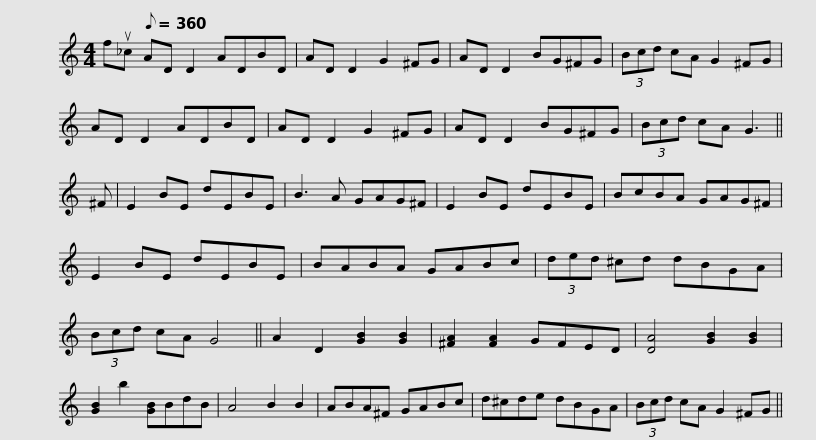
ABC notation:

X:1
L:1/8
M:4/4
I:linebreak $
K:C
V:1 treble
V:1
 fu_c[Q:1/8=360] AD D2 ADBD | AD D2 G2 ^FG | AD D2 BG^FG | (3Bcd cA G2 ^FG | AD D2 ADBD | %5
 AD D2 G2 ^FG |$ AD D2 BG^FG | (3Bcd cA G3 || ^F | E2 BE dEBE | %10
 B3 A GAG^F | E2 BE dEBE | BcBA GAG^F |$ E2 BE dEBE | BABA GABc | %15
 (3ded ^cd dBGA | (3Bcd cA G4 || A2 D2 [GB]2 [GB]2 | [^FA]2 [FA]2 GFED | [DA]4 [GB]2 [GB]2 |$ %20
 [GB]2 b2 [GB]BdB | A4 B2 B2 | ABA^F GABc | d^cde dBGA | (3Bcd cA G2 ^FG || %25
